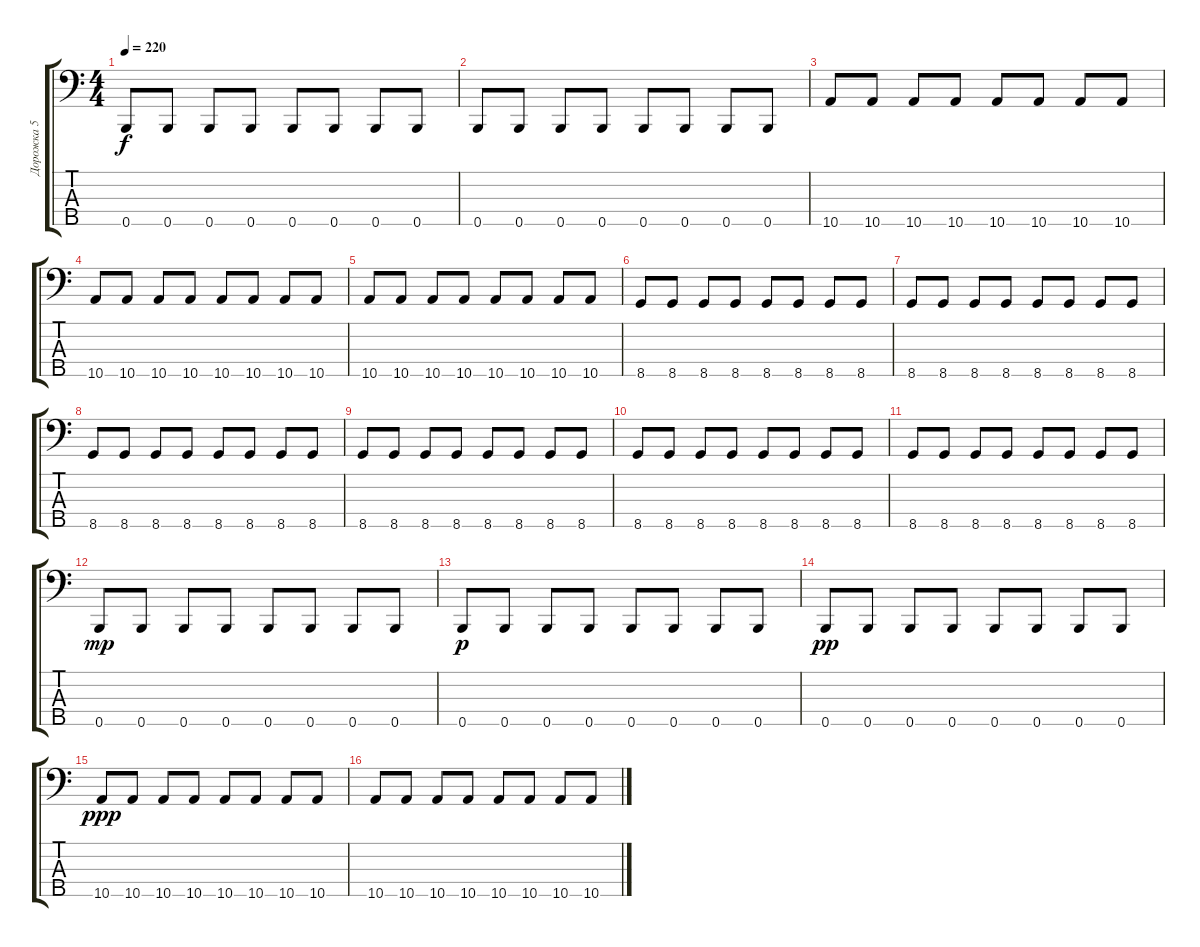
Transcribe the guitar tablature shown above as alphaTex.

\track ("Дорожка 5" "Дорожка 5") {instrument electricbassfinger}
\staff {score tabs}
\tuning (G2 D2 A1 E1 B0) {hide}
\ts (4 4)
\tempo 220
\clef f4
\ks c
0.5.8{dy f} 0.5.8 0.5.8 0.5.8 0.5.8 0.5.8 0.5.8 0.5.8 |
0.5.8 0.5.8 0.5.8 0.5.8 0.5.8 0.5.8 0.5.8 0.5.8 |
10.5.8 10.5.8 10.5.8 10.5.8 10.5.8 10.5.8 10.5.8 10.5.8 |
10.5.8 10.5.8 10.5.8 10.5.8 10.5.8 10.5.8 10.5.8 10.5.8 |
10.5.8 10.5.8 10.5.8 10.5.8 10.5.8 10.5.8 10.5.8 10.5.8 |
8.5.8 8.5.8 8.5.8 8.5.8 8.5.8 8.5.8 8.5.8 8.5.8 |
8.5.8 8.5.8 8.5.8 8.5.8 8.5.8 8.5.8 8.5.8 8.5.8 |
8.5.8 8.5.8 8.5.8 8.5.8 8.5.8 8.5.8 8.5.8 8.5.8 |
8.5.8 8.5.8 8.5.8 8.5.8 8.5.8 8.5.8 8.5.8 8.5.8 |
8.5.8 8.5.8 8.5.8 8.5.8 8.5.8 8.5.8 8.5.8 8.5.8 |
8.5.8 8.5.8 8.5.8 8.5.8 8.5.8 8.5.8 8.5.8 8.5.8 |
0.5.8{dy mp} 0.5.8 0.5.8 0.5.8 0.5.8 0.5.8 0.5.8 0.5.8 |
0.5.8{dy p} 0.5.8 0.5.8 0.5.8 0.5.8 0.5.8 0.5.8 0.5.8 |
0.5.8{dy pp} 0.5.8 0.5.8 0.5.8 0.5.8 0.5.8 0.5.8 0.5.8 |
10.5.8{dy ppp} 10.5.8 10.5.8 10.5.8 10.5.8 10.5.8 10.5.8 10.5.8 |
10.5.8 10.5.8 10.5.8 10.5.8 10.5.8 10.5.8 10.5.8 10.5.8
